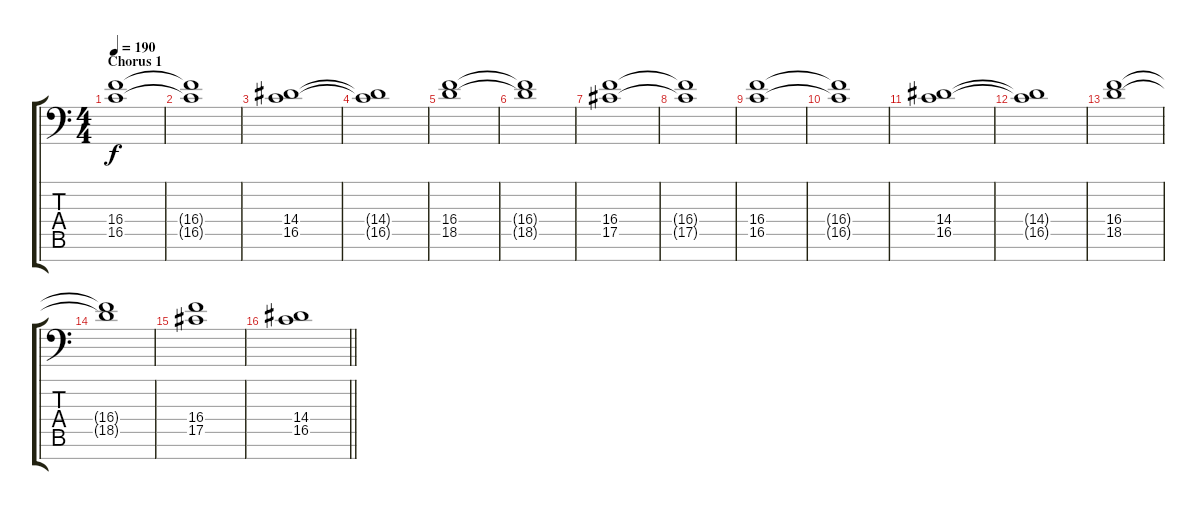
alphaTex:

\track "" {instrument choiraahs}
\staff {score tabs}
\tuning (Eb4 Bb3 Gb3 Db3 Ab2 Eb2 Bb1) {hide}
\ts (4 4)
\section ("" "Chorus 1")
\tempo 190
\clef f4
\ks c
(16.4 16.5).1{dy f} |
(16.4{t} 16.5{t}).1 |
(14.4 16.5).1 |
(14.4{t} 16.5{t}).1 |
(16.4 18.5).1 |
(16.4{t} 18.5{t}).1 |
(16.4 17.5).1 |
(16.4{t} 17.5{t}).1 |
(16.4 16.5).1 |
(16.4{t} 16.5{t}).1 |
(14.4 16.5).1 |
(14.4{t} 16.5{t}).1 |
(16.4 18.5).1 |
(16.4{t} 18.5{t}).1 |
(16.4 17.5).1 |
\barLineRight lightlight
(14.4 16.5).1
